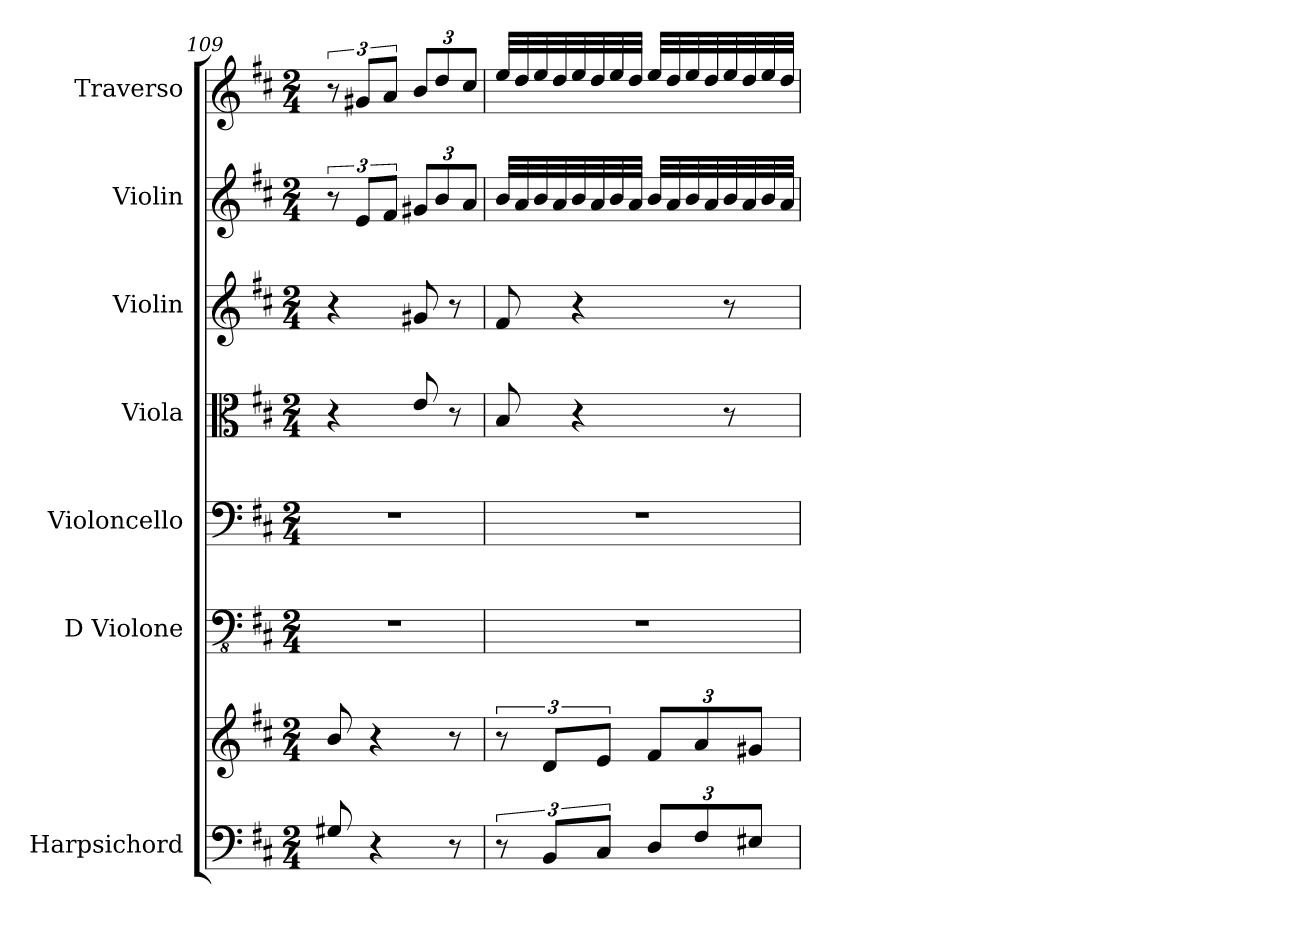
**kern	**kern	**kern	**kern	**kern	**kern	**kern	**kern
*part7	*part7	*part6	*part5	*part4	*part3	*part2	*part1
*staff8	*staff7	*staff6	*staff5	*staff4	*staff3	*staff2	*staff1
*I"Harpsichord	*	*I"D Violone	*I"Violoncello	*I"Viola	*I"Violin	*I"Violin	*I"Traverso
*I'Hch.	*	*I'D Vne.	*I'Vc.	*I'Vla.	*I'Vln.	*I'Vln.	*I'Trv.
*clefF4	*clefG2	*clefFv4	*clefF4	*clefC3	*clefG2	*clefG2	*clefG2
*	*	*ITrd7c12	*	*	*	*	*
*k[f#c#]	*k[f#c#]	*k[f#c#]	*k[f#c#]	*k[f#c#]	*k[f#c#]	*k[f#c#]	*k[f#c#]
*M2/4	*M2/4	*M2/4	*M2/4	*M2/4	*M2/4	*M2/4	*M2/4
=109	=109	=109	=109	=109	=109	=109	=109
8G#X/	8b/	2r	2r	4r	4r	12r	12r
.	.	.	.	.	.	12e/L	12g#X/L
4r	4r	.	.	.	.	.	.
.	.	.	.	.	.	12f#/J	12a/J
*	*	*	*	*	*	*Xbrackettup	*Xbrackettup
.	.	.	.	8e/	8g#X/	12g#X/L	12b/L
.	.	.	.	.	.	12b/	12dd/
8r	8r	.	.	8r	8r	.	.
.	.	.	.	.	.	12a/J	12cc#/J
!!LO:PB:g=z
=110	=110	=110	=110	=110	=110	=110	=110
12r	12r	2r	2r	8B/	8f#/	32b/LLL	32ee/LLL
.	.	.	.	.	.	32a/	32dd/
.	.	.	.	.	.	32b/	32ee/
12BB/L	12d/L	.	.	.	.	.	.
.	.	.	.	.	.	32a/	32dd/
.	.	.	.	4r	4r	32b/	32ee/
.	.	.	.	.	.	32a/	32dd/
12C#/J	12e/J	.	.	.	.	.	.
.	.	.	.	.	.	32b/	32ee/
.	.	.	.	.	.	32a/JJJ	32dd/JJJ
*Xbrackettup	*Xbrackettup	*	*	*	*	*	*
12D/L	12f#/L	.	.	.	.	32b/LLL	32ee/LLL
.	.	.	.	.	.	32a/	32dd/
.	.	.	.	.	.	32b/	32ee/
12F#/	12a/	.	.	.	.	.	.
.	.	.	.	.	.	32a/	32dd/
.	.	.	.	8r	8r	32b/	32ee/
.	.	.	.	.	.	32a/	32dd/
12E#X/J	12g#X/J	.	.	.	.	.	.
.	.	.	.	.	.	32b/	32ee/
.	.	.	.	.	.	32a/JJJ	32dd/JJJ
=	=	=	=	=	=	=	=
*-	*-	*-	*-	*-	*-	*-	*-
